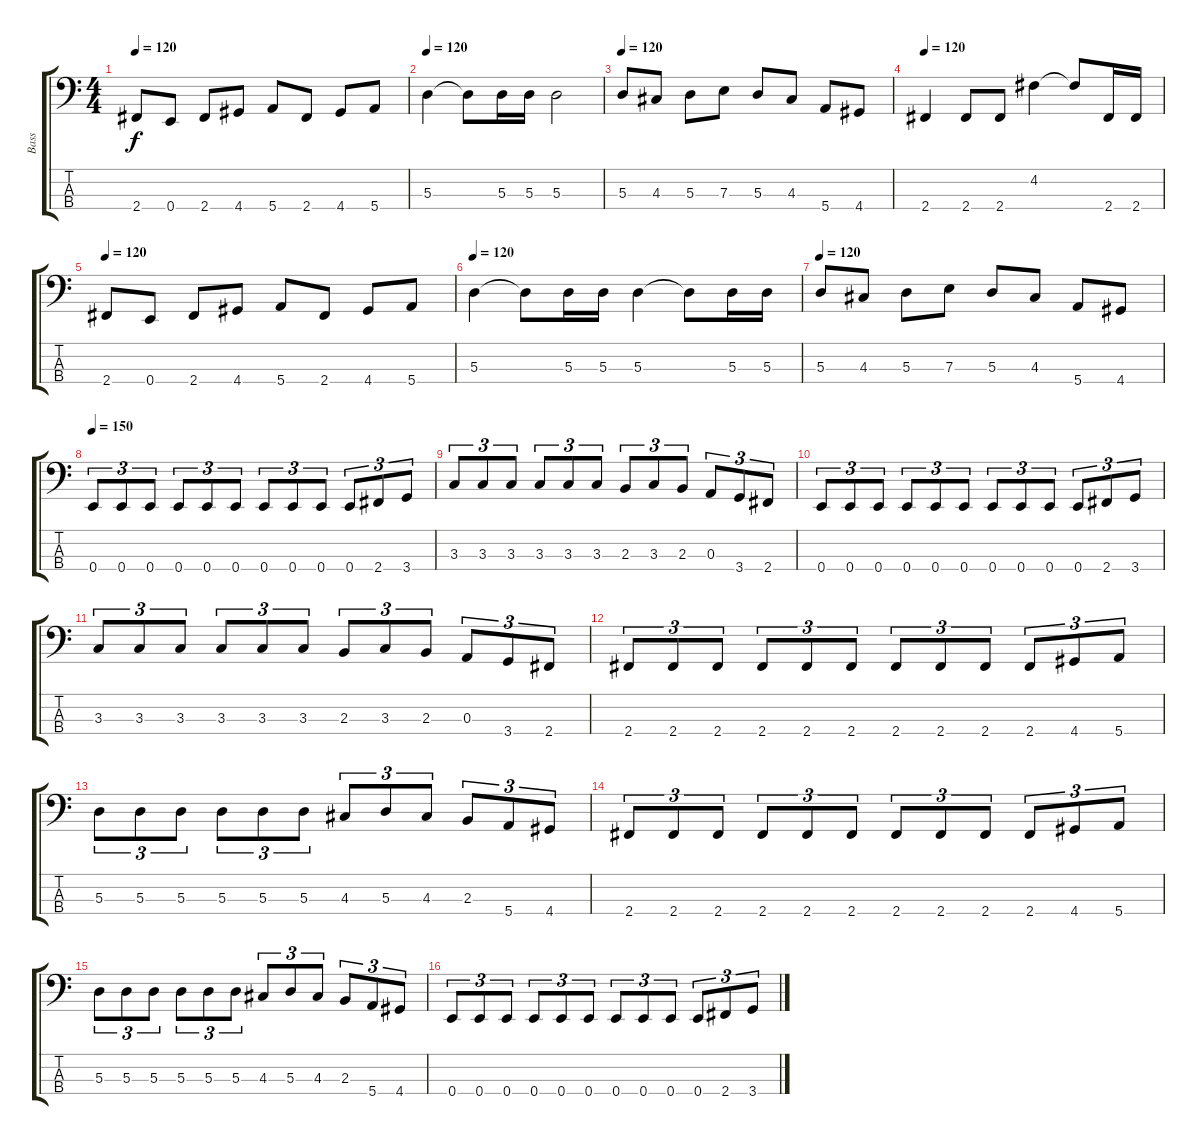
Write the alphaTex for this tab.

\track ("Bass" "Bass") {instrument electricbasspick}
\staff {score tabs}
\tuning (G2 D2 A1 E1) {hide}
\ts (4 4)
\tempo 120
\clef f4
\ks c
2.4.8{dy f} 0.4.8 2.4.8 4.4.8 5.4.8 2.4.8 4.4.8 5.4.8 |
\tempo 120
5.3.4 5.3{t}.8 5.3.16 5.3.16 5.3.2 |
\tempo 120
5.3.8 4.3.8 5.3.8 7.3.8 5.3.8 4.3.8 5.4.8 4.4.8 |
\tempo 120
2.4.4 2.4.8 2.4.8 4.2.4 4.2{t}.8 2.4.16 2.4.16 |
\tempo 120
2.4.8 0.4.8 2.4.8 4.4.8 5.4.8 2.4.8 4.4.8 5.4.8 |
\tempo 120
5.3.4 5.3{t}.8 5.3.16 5.3.16 5.3.4 5.3{t}.8 5.3.16 5.3.16 |
\tempo 120
5.3.8 4.3.8 5.3.8 7.3.8 5.3.8 4.3.8 5.4.8 4.4.8 |
\tempo 150
0.4.8{tu (3 2)} 0.4.8{tu (3 2)} 0.4.8{tu (3 2)} 0.4.8{tu (3 2)} 0.4.8{tu (3 2)} 0.4.8{tu (3 2)} 0.4.8{tu (3 2)} 0.4.8{tu (3 2)} 0.4.8{tu (3 2)} 0.4.8{tu (3 2)} 2.4.8{tu (3 2)} 3.4.8{tu (3 2)} |
3.3.8{tu (3 2)} 3.3.8{tu (3 2)} 3.3.8{tu (3 2)} 3.3.8{tu (3 2)} 3.3.8{tu (3 2)} 3.3.8{tu (3 2)} 2.3.8{tu (3 2)} 3.3.8{tu (3 2)} 2.3.8{tu (3 2)} 0.3.8{tu (3 2)} 3.4.8{tu (3 2)} 2.4.8{tu (3 2)} |
0.4.8{tu (3 2)} 0.4.8{tu (3 2)} 0.4.8{tu (3 2)} 0.4.8{tu (3 2)} 0.4.8{tu (3 2)} 0.4.8{tu (3 2)} 0.4.8{tu (3 2)} 0.4.8{tu (3 2)} 0.4.8{tu (3 2)} 0.4.8{tu (3 2)} 2.4.8{tu (3 2)} 3.4.8{tu (3 2)} |
3.3.8{tu (3 2)} 3.3.8{tu (3 2)} 3.3.8{tu (3 2)} 3.3.8{tu (3 2)} 3.3.8{tu (3 2)} 3.3.8{tu (3 2)} 2.3.8{tu (3 2)} 3.3.8{tu (3 2)} 2.3.8{tu (3 2)} 0.3.8{tu (3 2)} 3.4.8{tu (3 2)} 2.4.8{tu (3 2)} |
2.4.8{tu (3 2)} 2.4.8{tu (3 2)} 2.4.8{tu (3 2)} 2.4.8{tu (3 2)} 2.4.8{tu (3 2)} 2.4.8{tu (3 2)} 2.4.8{tu (3 2)} 2.4.8{tu (3 2)} 2.4.8{tu (3 2)} 2.4.8{tu (3 2)} 4.4.8{tu (3 2)} 5.4.8{tu (3 2)} |
5.3.8{tu (3 2)} 5.3.8{tu (3 2)} 5.3.8{tu (3 2)} 5.3.8{tu (3 2)} 5.3.8{tu (3 2)} 5.3.8{tu (3 2)} 4.3.8{tu (3 2)} 5.3.8{tu (3 2)} 4.3.8{tu (3 2)} 2.3.8{tu (3 2)} 5.4.8{tu (3 2)} 4.4.8{tu (3 2)} |
2.4.8{tu (3 2)} 2.4.8{tu (3 2)} 2.4.8{tu (3 2)} 2.4.8{tu (3 2)} 2.4.8{tu (3 2)} 2.4.8{tu (3 2)} 2.4.8{tu (3 2)} 2.4.8{tu (3 2)} 2.4.8{tu (3 2)} 2.4.8{tu (3 2)} 4.4.8{tu (3 2)} 5.4.8{tu (3 2)} |
5.3.8{tu (3 2)} 5.3.8{tu (3 2)} 5.3.8{tu (3 2)} 5.3.8{tu (3 2)} 5.3.8{tu (3 2)} 5.3.8{tu (3 2)} 4.3.8{tu (3 2)} 5.3.8{tu (3 2)} 4.3.8{tu (3 2)} 2.3.8{tu (3 2)} 5.4.8{tu (3 2)} 4.4.8{tu (3 2)} |
0.4.8{tu (3 2)} 0.4.8{tu (3 2)} 0.4.8{tu (3 2)} 0.4.8{tu (3 2)} 0.4.8{tu (3 2)} 0.4.8{tu (3 2)} 0.4.8{tu (3 2)} 0.4.8{tu (3 2)} 0.4.8{tu (3 2)} 0.4.8{tu (3 2)} 2.4.8{tu (3 2)} 3.4.8{tu (3 2)}
